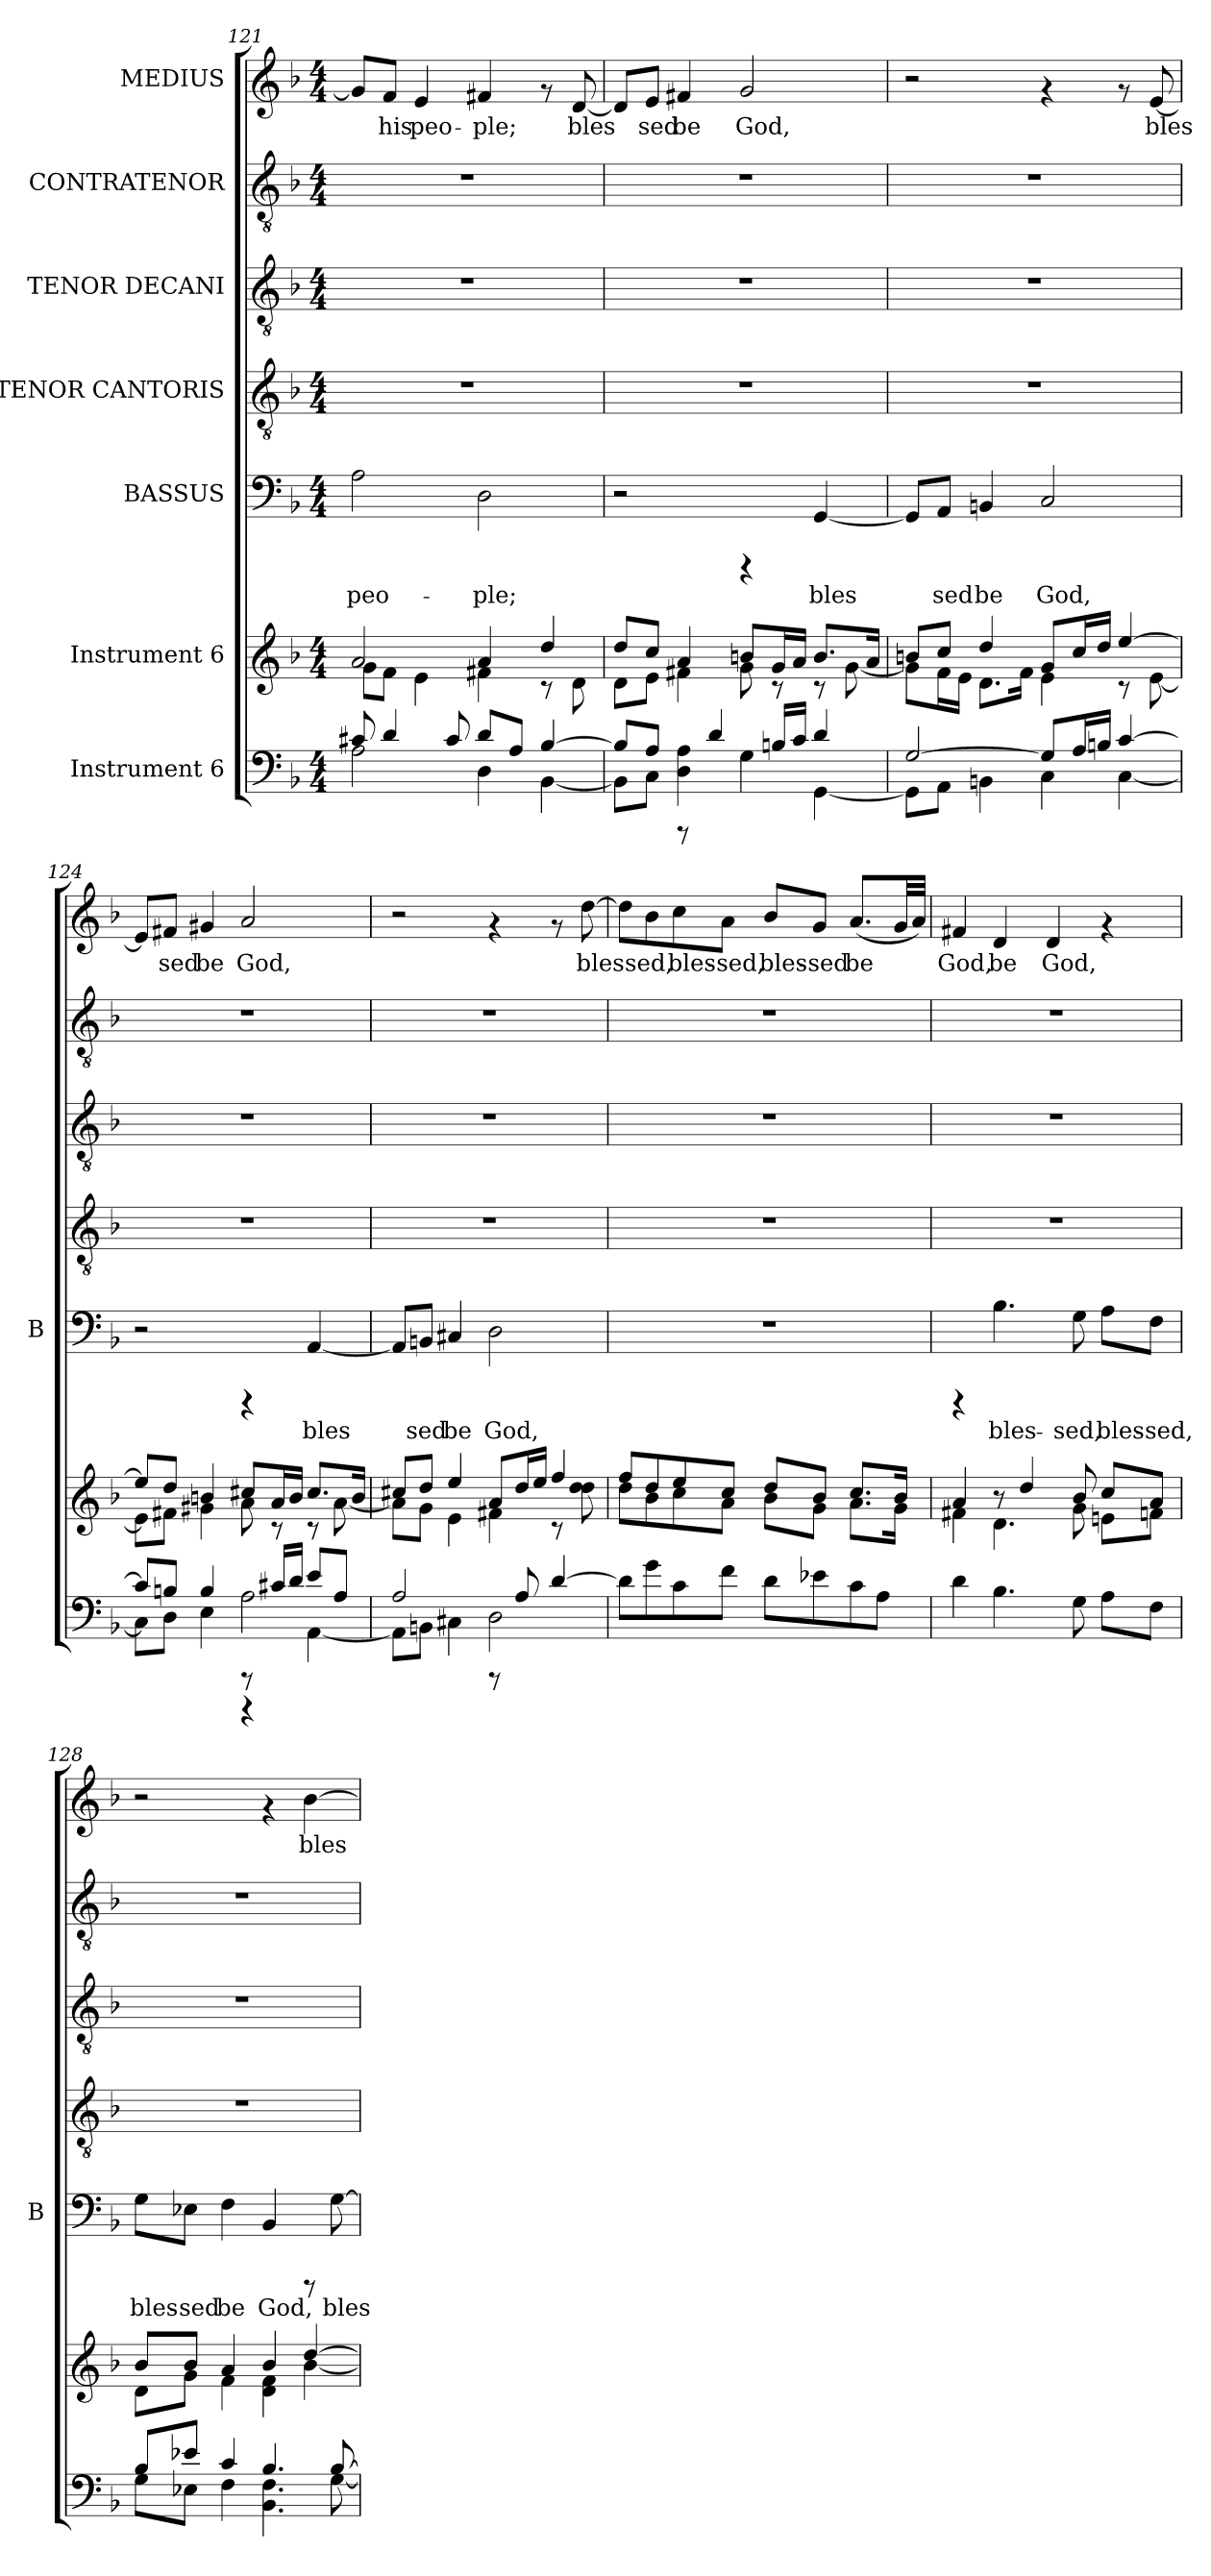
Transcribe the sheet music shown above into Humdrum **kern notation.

**kern	**kern	**kern	**text	**kern	**kern	**kern	**kern	**text
*part7	*part6	*part5	*part5	*part4	*part3	*part2	*part1	*part1
*staff7	*staff6	*staff5	*staff5	*staff4	*staff3	*staff2	*staff1	*staff1
*I"Instrument 6	*I"Instrument 6	*I"BASSUS	*	*I"TENOR CANTORIS	*I"TENOR DECANI	*I"CONTRATENOR	*I"MEDIUS	*
*	*	*I'B	*	*	*	*	*	*
*clefF4	*clefG2	*clefF4	*	*clefGv2	*clefGv2	*clefGv2	*clefG2	*
*k[b-]	*k[b-]	*k[b-]	*	*k[b-]	*k[b-]	*k[b-]	*k[b-]	*
*F:	*F:	*F:	*	*F:	*F:	*F:	*F:	*
*M4/4	*M4/4	*M4/4	*	*M4/4	*M4/4	*M4/4	*M4/4	*
=121	=121	=121	=121	=121	=121	=121	=121	=121
*^	*^	*	*	*	*	*	*	*
!	!	!	!	!	!LO:LY:b:cj	!	!	!	!	!LO:LY:b:cj
8c#X/	2A\	2a/	8g\L	2A\	peo-	1r	1r	1r	8g/L]	.
!	!	!	!	!	!	!	!	!	!	!LO:LY:b:cj
4d/	.	.	8f\J	.	.	.	.	.	8f/J	his
!	!	!	!	!	!	!	!	!	!	!LO:LY:b:cj
.	.	.	4e\	.	.	.	.	.	4e/	peo-
8c#/	.	.	.	.	.	.	.	.	.	.
!	!	!	!	!	!LO:LY:b:cj	!	!	!	!	!LO:LY:b:cj
8d/L	4D\	4a/	4f#X\	2D\	-ple;	.	.	.	4f#X/	-ple;
8A/J	.	.	.	.	.	.	.	.	.	.
[<4B-/	[<4BB-\	4dd/	8rc	.	.	.	.	.	8rf	.
!	!	!	!	!	!	!	!	!	!	!LO:LY:b:cj
.	.	.	8d\	.	.	.	.	.	[<8d/	bles-
!!LO:LB:g=z
=122	=122	=122	=122	=122	=122	=122	=122	=122	=122	=122
!	!	!	!	!	!	!	!	!	!	!LO:LY:b:cj
8B-/L]	8BB-\L]	8dd/L	8d\L	2r	.	1r	1r	1r	8d/L]	--
!	!	!	!	!	!	!	!	!	!	!LO:LY:b:cj
8A/J	8C\J	8cc/J	8e\J	.	.	.	.	.	8e/J	-sed
!	!	!	!	!	!	!	!	!	!	!LO:LY:b:cj
8rEEE	4A\ 4D\	4a/	4f#X\	.	.	.	.	.	4f#X/	be
4d/	.	.	.	.	.	.	.	.	.	.
!	!	!	!	!	!	!	!	!	!	!LO:LY:b:cj
.	4G\	8bn/L	8g\	4rCCC	.	.	.	.	2g/	God,
16Bn/L	.	16g/	8rc	.	.	.	.	.	.	.
16c/J	.	16a/J	.	.	.	.	.	.	.	.
!	!	!	!	!	!LO:LY:b:cj	!	!	!	!	!
4d/	[<4GG\	8.b/L	8rc	[<4GG/	bles-	.	.	.	.	.
.	.	.	[<8g\	.	.	.	.	.	.	.
.	.	16a/J	.	.	.	.	.	.	.	.
=123	=123	=123	=123	=123	=123	=123	=123	=123	=123	=123
!	!	!	!	!	!LO:LY:b:cj	!	!	!	!	!
[>2G/	8GG\L]	8bn/L	8g\L]	8GG/L]	--	1r	1r	1r	2r	.
!	!	!	!	!	!LO:LY:b:cj	!	!	!	!	!
.	8AA\J	8cc/J	16f\	8AA/J	-sed	.	.	.	.	.
.	.	.	16e\J	.	.	.	.	.	.	.
!	!	!	!	!	!LO:LY:b:cj	!	!	!	!	!
.	4BBn\	4dd/	8.d\L	4BBn/	be	.	.	.	.	.
.	.	.	16f\J	.	.	.	.	.	.	.
!	!	!	!	!	!LO:LY:b:cj	!	!	!	!	!
8G/L]	4C\	8g/L	4e\	2C/	God,	.	.	.	4rf	.
16A/	.	16cc/	.	.	.	.	.	.	.	.
16Bn/J	.	16dd/J	.	.	.	.	.	.	.	.
[>4c/	[<4C\	[>4ee/	8rc	.	.	.	.	.	8rf	.
!	!	!	!	!	!	!	!	!	!	!LO:LY:b:cj
.	.	.	[<8e\	.	.	.	.	.	[<8e/	bles-
=124	=124	=124	=124	=124	=124	=124	=124	=124	=124	=124
*	*^	*	*	*	*	*	*	*	*	*
!	!	!	!	!	!	!	!	!	!	!	!LO:LY:b:cj
8c/L]	8C\L]	2ryy	8ee/L]	8e\L]	2r	.	1r	1r	1r	8e/L]	--
!	!	!	!	!	!	!	!	!	!	!	!LO:LY:b:cj
8Bn/J	8D\J	.	8dd/J	8f#X\J	.	.	.	.	.	8f#X/J	-sed
!	!	!	!	!	!	!	!	!	!	!	!LO:LY:b:cj
4B/	4E\	.	4bn/	4g#X\	.	.	.	.	.	4g#X/	be
!	!	!	!	!	!	!	!	!	!	!	!LO:LY:b:cj
8rEEE	4rGGGG	2A\	8cc#X/L	8a\	4rCCC	.	.	.	.	2a/	God,
16c#X/L	.	.	16a/	8rc	.	.	.	.	.	.	.
16d/J	.	.	16b/J	.	.	.	.	.	.	.	.
!	!	!	!	!	!	!LO:LY:b:cj	!	!	!	!	!
8e/L	[<4AA\	.	8.cc#/L	8rc	[<4AA/	bles-	.	.	.	.	.
8A/J	.	.	.	[<8a\	.	.	.	.	.	.	.
.	.	.	16b/J	.	.	.	.	.	.	.	.
*	*v	*v	*	*	*	*	*	*	*	*	*
=125	=125	=125	=125	=125	=125	=125	=125	=125	=125	=125
!	!	!	!	!	!LO:LY:b:cj	!	!	!	!	!
2A/	8AA\L]	8cc#X/L	8a\L]	8AA/L]	--	1r	1r	1r	2r	.
!	!	!	!	!	!LO:LY:b:cj	!	!	!	!	!
.	8BBn\J	8dd/J	8g\J	8BBn/J	-sed	.	.	.	.	.
!	!	!	!	!	!LO:LY:b:cj	!	!	!	!	!
.	4C#X\	4ee/	4e\	4C#X/	be	.	.	.	.	.
!	!	!	!	!	!LO:LY:b:cj	!	!	!	!	!
8rEEE	2D\	8a/L	4f#X\	2D\	God,	.	.	.	4rf	.
8A/	.	16dd/	.	.	.	.	.	.	.	.
.	.	16ee/J	.	.	.	.	.	.	.	.
[<4d/	.	4ff/	8rc	.	.	.	.	.	8rf	.
!	!	!	!	!	!	!	!	!	!	!LO:LY:b:cj
.	.	.	8dd\ 8dd\	.	.	.	.	.	[<8dd\	bles-
*v	*v	*	*	*	*	*	*	*	*	*
!!LO:LB:g=z
=126	=126	=126	=126	=126	=126	=126	=126	=126	=126
!	!	!	!	!	!	!	!	!	!LO:LY:b:cj
8d\L]	8ff/L	8dd\L	1r	.	1r	1r	1r	8dd\L]	--
!	!	!	!	!	!	!	!	!	!LO:LY:b:cj
8g\	8dd/	8b-\	.	.	.	.	.	8b-\	-sed,
!	!	!	!	!	!	!	!	!	!LO:LY:b:cj
8c\	8ee/	8cc\	.	.	.	.	.	8cc\	bles-
!	!	!	!	!	!	!	!	!	!LO:LY:b:cj
8f\J	8cc/J	8a\J	.	.	.	.	.	8a\J	-sed,
!	!	!	!	!	!	!	!	!	!LO:LY:b:cj
8d\L	8dd/L	8b-\L	.	.	.	.	.	8b-/L	bles-
!	!	!	!	!	!	!	!	!	!LO:LY:b:cj
8e-X\	8b-/J	8g\J	.	.	.	.	.	8g/J	-sed
!	!	!	!	!	!	!	!	!	!LO:LY:b:cj
8c\	8.cc/L	8.a\L	.	.	.	.	.	(<8.a/L	be
8A\J	.	.	.	.	.	.	.	.	.
!	!	!	!	!	!	!	!	!	!LO:LY:b:cj
.	16b-/J	16g\J	.	.	.	.	.	32g/	.
!	!	!	!	!	!	!	!	!	!LO:LY:b:cj
.	.	.	.	.	.	.	.	32a/J)	.
=127	=127	=127	=127	=127	=127	=127	=127	=127	=127
!	!	!	!	!	!	!	!	!	!LO:LY:b:cj
4d\	4a/	4f#X\	4rCCC	.	1r	1r	1r	4f#X/	God,
!	!	!	!	!LO:LY:b:cj	!	!	!	!	!LO:LY:b:cj
4.B-\	8ra	4.d\	4.B-\	bles-	.	.	.	4d/	be
.	4dd/	.	.	.	.	.	.	.	.
!	!	!	!	!	!	!	!	!	!LO:LY:b:cj
.	.	.	.	.	.	.	.	4d/	God,
!	!	!	!	!LO:LY:b:cj	!	!	!	!	!
8G\	8b-/	8g\	8G\	-sed,	.	.	.	.	.
!	!	!	!	!LO:LY:b:cj	!	!	!	!	!
8A\L	8cc/L	8en\L	8A\L	bles-	.	.	.	4rf	.
!	!	!	!	!LO:LY:b:cj	!	!	!	!	!
8F\J	8a/J	8fn\J	8F\J	-sed,	.	.	.	.	.
=128	=128	=128	=128	=128	=128	=128	=128	=128	=128
*^	*	*	*	*	*	*	*	*	*
!	!	!	!	!	!LO:LY:b:cj	!	!	!	!	!
8B-/L	8G\L	8b-/L	8d\L	8G\L	bles-	1r	1r	1r	2r	.
!	!	!	!	!	!LO:LY:b:cj	!	!	!	!	!
8e-X/J	8E-X\J	8b-/J	8g\J	8E-X\J	-sed	.	.	.	.	.
!	!	!	!	!	!LO:LY:b:cj	!	!	!	!	!
4c/	4F\	4a/	4f\	4F\	be	.	.	.	.	.
!	!	!	!	!	!LO:LY:b:cj	!	!	!	!	!
4.B-/	4.BB-\ 4.F\	4b-/	4d\ 4f\	4BB-/	God,	.	.	.	4rf	.
!	!	!	!	!	!	!	!	!	!	!LO:LY:b:cj
.	.	[>4dd/	[<4b-\	8rCCC	.	.	.	.	[>4b-\	bles-
!	!	!	!	!	!LO:LY:b:cj	!	!	!	!	!
[>8B-/	[<8G\	.	.	[>8G\	bles-	.	.	.	.	.
*v	*v	*	*	*	*	*	*	*	*	*
*	*v	*v	*	*	*	*	*	*	*
=	=	=	=	=	=	=	=	=
*-	*-	*-	*-	*-	*-	*-	*-	*-
